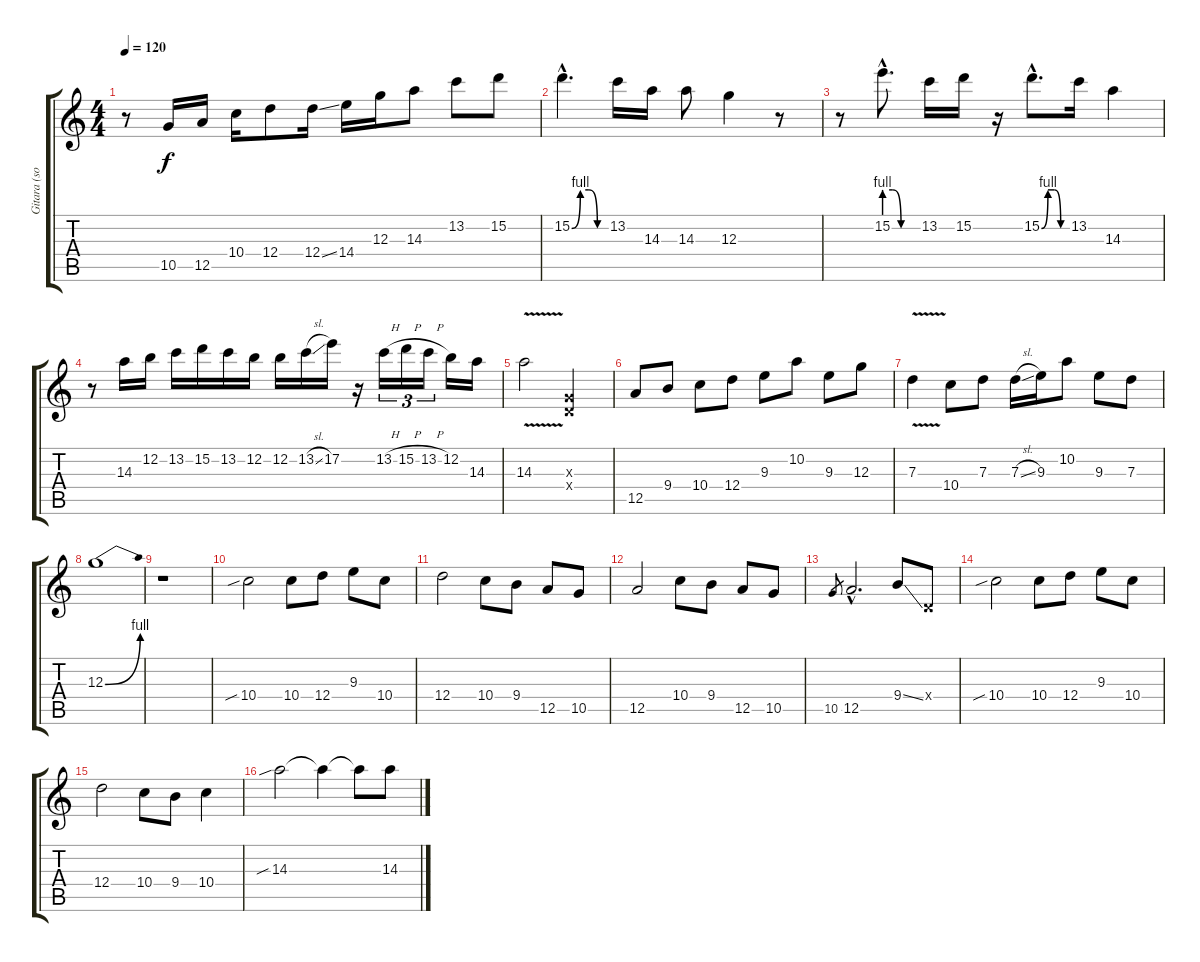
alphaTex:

\track ("Gitara (solo)" "Gitara (so") {instrument distortionguitar}
\staff {score tabs}
\tuning (E4 B3 G3 D3 A2 E2) {hide}
\ts (4 4)
\tempo 120
\clef g2
\ks c
r.8{dy f} 10.5.16 12.5.16 10.4.16 12.4.8 12.4{ss}.16 14.4.16 12.3.16 14.3.8 13.2.8 15.2.8 |
15.2{be (custom 0 0 15 4 30 4 45 0 60 0) hac}.4{d} 13.2.16 14.3.16 14.3.8 12.3.4 r.8 |
r.8 15.2{be (custom 0 4 15 4 30 0 60 0) hac}.8{d} 13.2.16 15.2.16 r.16 15.2{be (custom 0 0 15 4 30 4 45 0 60 0) hac}.8{d} 13.2.16 14.3.4 |
r.8 14.3.16 12.2.16 13.2.16 15.2.16 13.2.16 12.2.16 12.2.16 13.2{sl}.16 17.2.16 r.16 13.2{h}.16{tu (3 2)} 15.2{h}.16{tu (3 2)} 13.2{h}.16{tu (3 2)} 12.2.16 14.3.16 |
14.3{v}.2 (0.3{x} 0.4{x}).2 |
12.5.8 9.4.8 10.4.8 12.4.8 9.3.8 10.2.8 9.3.8 12.3.8 |
7.3{v}.4 10.4.8 7.3.8 7.3{sl}.16 9.3.16 10.2.8 9.3.8 7.3.8 |
12.3{be (bend 0 0 60 4)}.1 |
r.1 |
10.4{sib}.2 10.4.8 12.4.8 9.3.8 10.4.8 |
12.4.2 10.4.8 9.4.8 12.5.8 10.5.8 |
12.5.2 10.4.8 9.4.8 12.5.8 10.5.8 |
10.5.8{gr} 12.5{hac}.2{d} 9.4{ss}.8 0.4{x}.8 |
10.4{sib}.2 10.4.8 12.4.8 9.3.8 10.4.8 |
12.4.2 10.4.8 9.4.8 10.4.4 |
14.3{sib}.2 14.3{t}.4 14.3{t}.8 14.3.8
